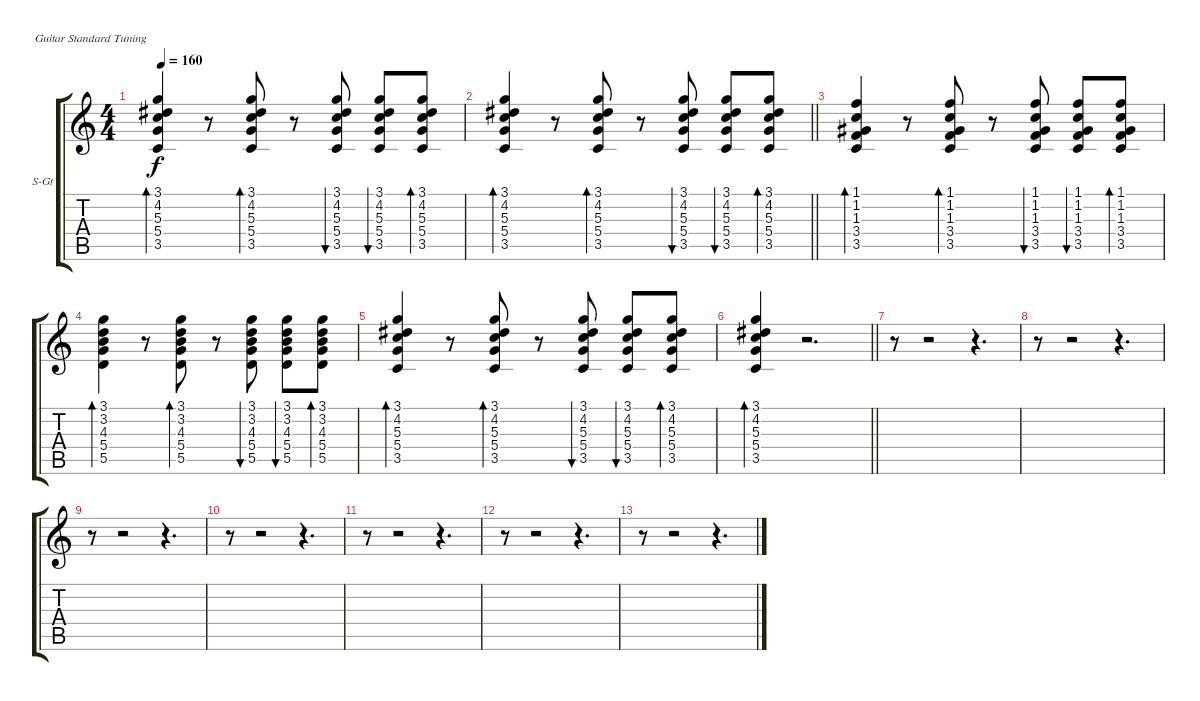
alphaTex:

\bracketExtendMode groupsimilarinstruments
\firstSystemTrackNameOrientation horizontal
\otherSystemsTrackNameOrientation horizontal
\track ("Гитара Хоя" "S-Gt") {instrument acousticguitarsteel}
\staff {score tabs}
\tuning (E4 B3 G3 D3 A2 E2)
\ts (4 4)
\tempo 160
\clef g2
\ks c
(3.1 4.2 5.3 5.4 3.5).4{bd 60 dy f} r.8 (3.1 4.2 5.3 5.4 3.5).8{bd 60} r.8 (3.1 4.2 5.3 5.4 3.5).8{bu 60} (3.1 4.2 5.3 5.4 3.5).8{bu 60} (3.1 4.2 5.3 5.4 3.5).8{bd 60} |
\barLineRight lightlight
(3.1 4.2 5.3 5.4 3.5).4{bd 60} r.8 (3.1 4.2 5.3 5.4 3.5).8{bd 60} r.8 (3.1 4.2 5.3 5.4 3.5).8{bu 60} (3.1 4.2 5.3 5.4 3.5).8{bu 60} (3.1 4.2 5.3 5.4 3.5).8{bd 60} |
(1.1 1.2 1.3 3.4 3.5).4{bd 60} r.8 (1.1 1.2 1.3 3.4 3.5).8{bd 60} r.8 (1.1 1.2 1.3 3.4 3.5).8{bu 60} (1.1 1.2 1.3 3.4 3.5).8{bu 60} (1.1 1.2 1.3 3.4 3.5).8{bd 60} |
(3.1 3.2 4.3 5.4 5.5).4{bd 60} r.8 (3.1 3.2 4.3 5.4 5.5).8{bd 60} r.8 (3.1 3.2 4.3 5.4 5.5).8{bu 60} (3.1 3.2 4.3 5.4 5.5).8{bu 60} (3.1 3.2 4.3 5.4 5.5).8{bd 60} |
(3.1 4.2 5.3 5.4 3.5).4{bd 60} r.8 (3.1 4.2 5.3 5.4 3.5).8{bd 60} r.8 (3.1 4.2 5.3 5.4 3.5).8{bu 60} (3.1 4.2 5.3 5.4 3.5).8{bu 60} (3.1 4.2 5.3 5.4 3.5).8{bd 60} |
\barLineRight lightlight
(3.1 4.2 5.3 5.4 3.5).4{bd 60} r.2{d} |
r.8 r.2 r.4{d} |
r.8 r.2 r.4{d} |
r.8 r.2 r.4{d} |
r.8 r.2 r.4{d} |
r.8 r.2 r.4{d} |
r.8 r.2 r.4{d} |
r.8 r.2 r.4{d}
